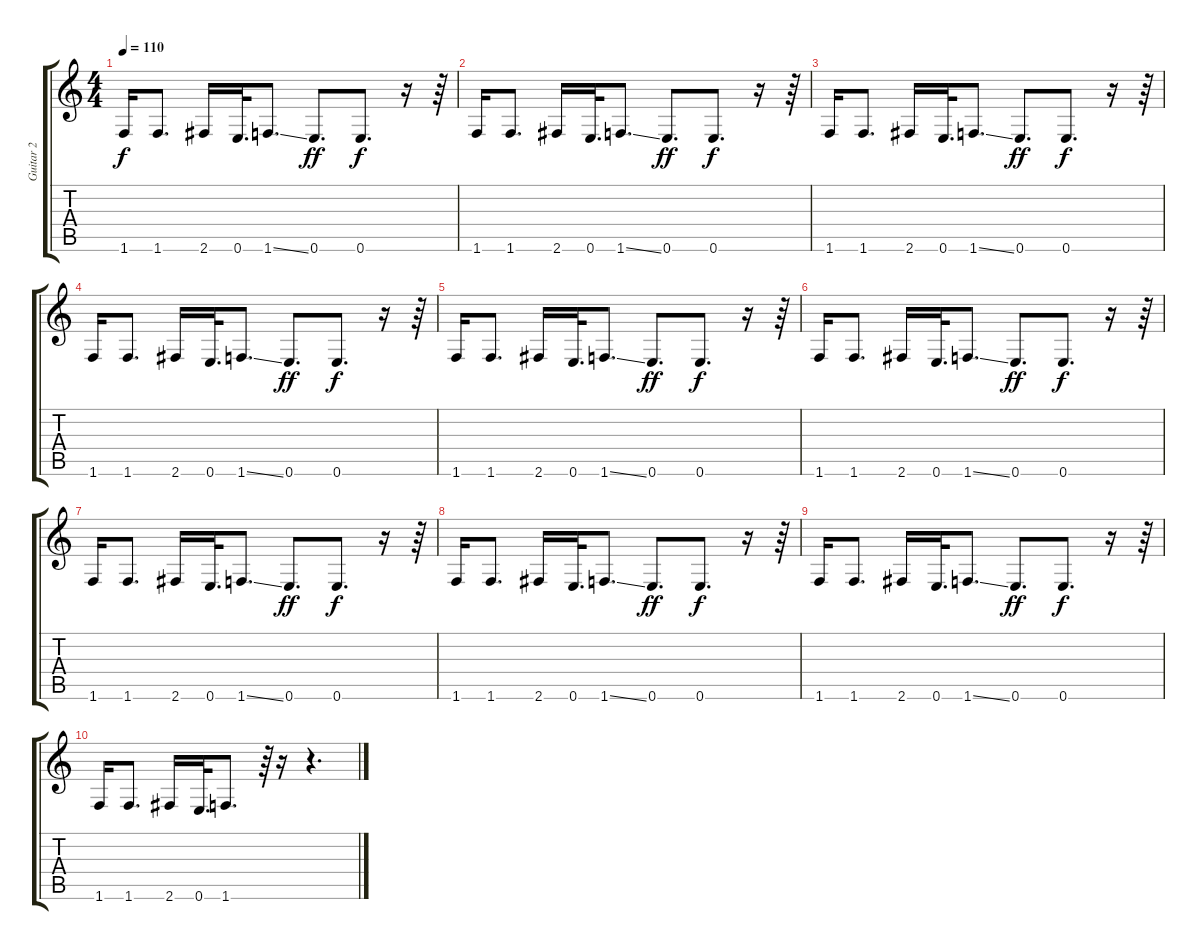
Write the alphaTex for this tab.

\track ("Guitar 2" "Guitar 2") {instrument distortionguitar}
\staff {score tabs}
\tuning (E4 B3 G3 D3 A2 E2) {hide}
\ts (4 4)
\tempo 110
\clef g2
\ks c
1.6.16{dy f} 1.6.8{d} 2.6.16 0.6.32{d} 1.6{ss}.8{d} 0.6.8{d dy ff} 0.6.8{d dy f} r.16 r.64 |
1.6.16 1.6.8{d} 2.6.16 0.6.32{d} 1.6{ss}.8{d} 0.6.8{d dy ff} 0.6.8{d dy f} r.16 r.64 |
1.6.16 1.6.8{d} 2.6.16 0.6.32{d} 1.6{ss}.8{d} 0.6.8{d dy ff} 0.6.8{d dy f} r.16 r.64 |
1.6.16 1.6.8{d} 2.6.16 0.6.32{d} 1.6{ss}.8{d} 0.6.8{d dy ff} 0.6.8{d dy f} r.16 r.64 |
1.6.16 1.6.8{d} 2.6.16 0.6.32{d} 1.6{ss}.8{d} 0.6.8{d dy ff} 0.6.8{d dy f} r.16 r.64 |
1.6.16 1.6.8{d} 2.6.16 0.6.32{d} 1.6{ss}.8{d} 0.6.8{d dy ff} 0.6.8{d dy f} r.16 r.64 |
1.6.16 1.6.8{d} 2.6.16 0.6.32{d} 1.6{ss}.8{d} 0.6.8{d dy ff} 0.6.8{d dy f} r.16 r.64 |
1.6.16 1.6.8{d} 2.6.16 0.6.32{d} 1.6{ss}.8{d} 0.6.8{d dy ff} 0.6.8{d dy f} r.16 r.64 |
1.6.16 1.6.8{d} 2.6.16 0.6.32{d} 1.6{ss}.8{d} 0.6.8{d dy ff} 0.6.8{d dy f} r.16 r.64 |
1.6.16 1.6.8{d} 2.6.16 0.6.32{d} 1.6.8{d} r.64 r.16 r.4{d}
